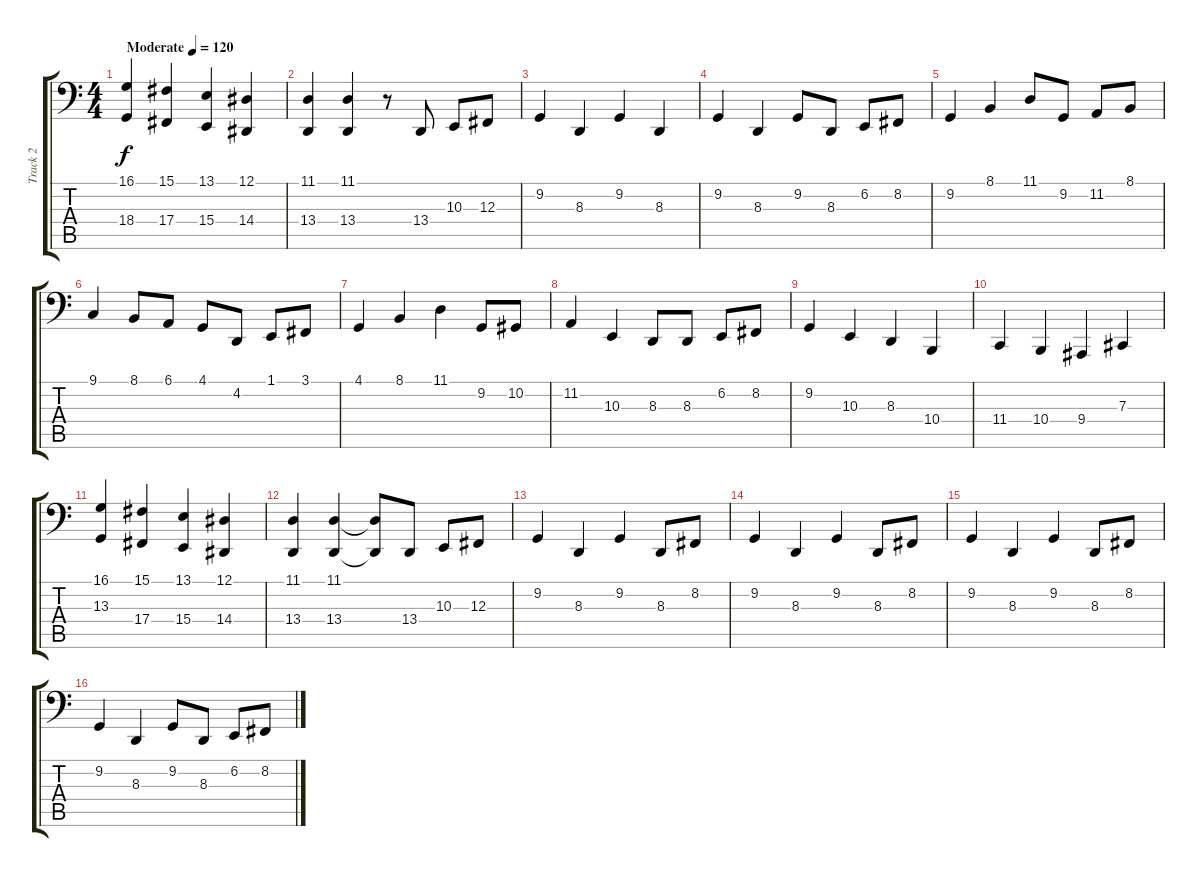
\track ("Track 2" "Track 2") {instrument acousticgrandpiano}
\staff {score tabs}
\tuning (Eb2 Bb1 Gb1 Db1 Ab0 D0) {hide}
\ts (4 4)
\tempo (120 "Moderate")
\clef f4
\ks c
(16.1 18.4).4{dy f instrument acousticgrandpiano} (15.1 17.4).4 (13.1 15.4).4 (12.1 14.4).4 |
(11.1 13.4).4 (11.1 13.4).4 r.8 13.4.8 10.3.8 12.3.8 |
9.2.4 8.3.4 9.2.4 8.3.4 |
9.2.4 8.3.4 9.2.8 8.3.8 6.2.8 8.2.8 |
9.2.4 8.1.4 11.1.8 9.2.8 11.2.8 8.1.8 |
9.1.4 8.1.8 6.1.8 4.1.8 4.2.8 1.1.8 3.1.8 |
4.1.4 8.1.4 11.1.4 9.2.8 10.2.8 |
11.2.4 10.3.4 8.3.8 8.3.8 6.2.8 8.2.8 |
9.2.4 10.3.4 8.3.4 10.4.4 |
11.4.4 10.4.4 9.4.4 7.3.4 |
(16.1 13.3).4 (15.1 17.4).4 (13.1 15.4).4 (12.1 14.4).4 |
(11.1 13.4).4 (11.1 13.4).4 (11.1{t} 13.4{t}).8 13.4.8 10.3.8 12.3.8 |
9.2.4 8.3.4 9.2.4 8.3.8 8.2.8 |
9.2.4 8.3.4 9.2.4 8.3.8 8.2.8 |
9.2.4 8.3.4 9.2.4 8.3.8 8.2.8 |
9.2.4 8.3.4 9.2.8 8.3.8 6.2.8 8.2.8
